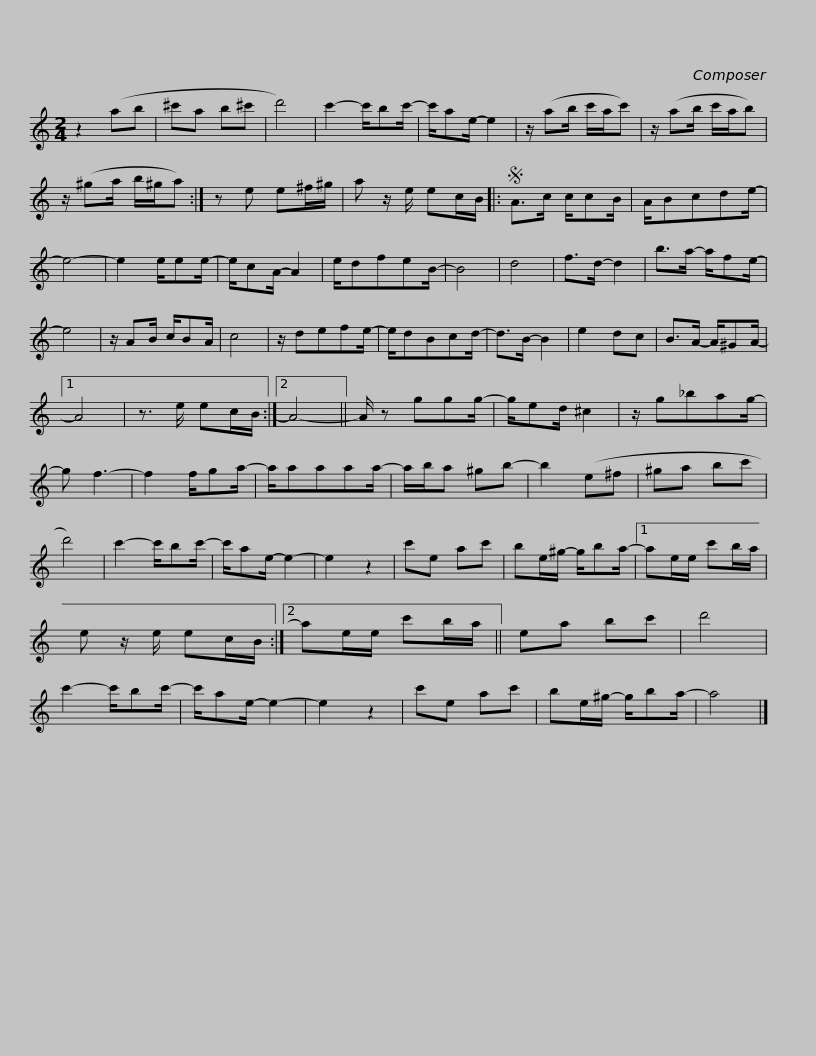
X:1
L:1/8
M:2/4
I:linebreak $
K:C
V:1 treble
V:1
 z2 (ab | ^c'a b^c' | d'4) | c'2- c'/bc'/- | c'/ae/- e2 | %5
 z/ (ab/ c'/a/c') | z/ (ab/ c'/a/b) | z/ (^ga/ b/^g/a) :|$ z e e^f/^g/ | a z/ e/ ec/B/ |: %10
S A>c c/cB/ | A/Bcde/- | e4- | e2 e/ee/- | e/cA/- A2 | %15
 e/dfeB/- | B4 | d4 |$ f>d- d2 | b>a- a/fe/- | %20
 e4 | z/ AB/ c/BA/ | c4 | z/ defe/- | e/dBcd/- | %25
 d>B- B2 | e2 dc | B>A- A/^GA/- |1 A4 |$ z3/2 e/ ec/B/ :|2 %30
 A4- || A/ z ggg/- | g/ed/ ^c2 | z/ g_bag/- | g f3- | %35
 f2 f/ga/- | a/aaaa/- | a/b/a ^gb- |$ b2 (e^f | ^ga bc' | %40
 d'4) | c'2- c'/bc'/- | c'/ae/- e2- | e2 z2 | c'e ac' | %45
 be/^g/- g/ba/- |1 ae/e/ c'b/a/ |$ e z/ e/ ec/B/ :|2 ae/e/ c'b/a/ || ea bc' | %50
 d'4 | c'2- c'/bc'/- | c'/ae/- e2- | e2 z2 | c'e ac' | %55
 be/^g/- g/ba/- |$ a4 |] %57
